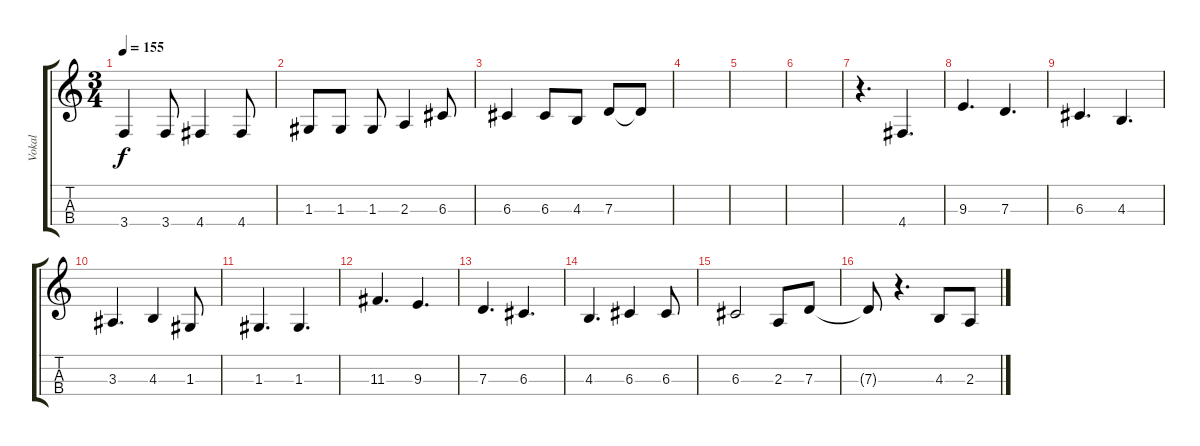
\track ("Vokal" "Vokal") {instrument acousticgrandpiano}
\staff {score tabs}
\tuning (E4 B3 G3 D3) {hide}
\ts (3 4)
\tempo 155
\clef g2
\ks c
3.4.4{dy f} 3.4.8 4.4.4 4.4.8 |
1.3.8 1.3.8 1.3.8 2.3.4 6.3.8 |
6.3.4 6.3.8 4.3.8 7.3.8 7.3{t}.8 |
|
|
|
r.4{d} 4.4.4{d} |
9.3.4{d} 7.3.4{d} |
6.3.4{d} 4.3.4{d} |
3.3.4{d} 4.3.4 1.3.8 |
1.3.4{d} 1.3.4{d} |
11.3.4{d} 9.3.4{d} |
7.3.4{d} 6.3.4{d} |
4.3.4{d} 6.3.4 6.3.8 |
6.3.2 2.3.8 7.3.8 |
7.3{t}.8 r.4{d} 4.3.8 2.3.8
